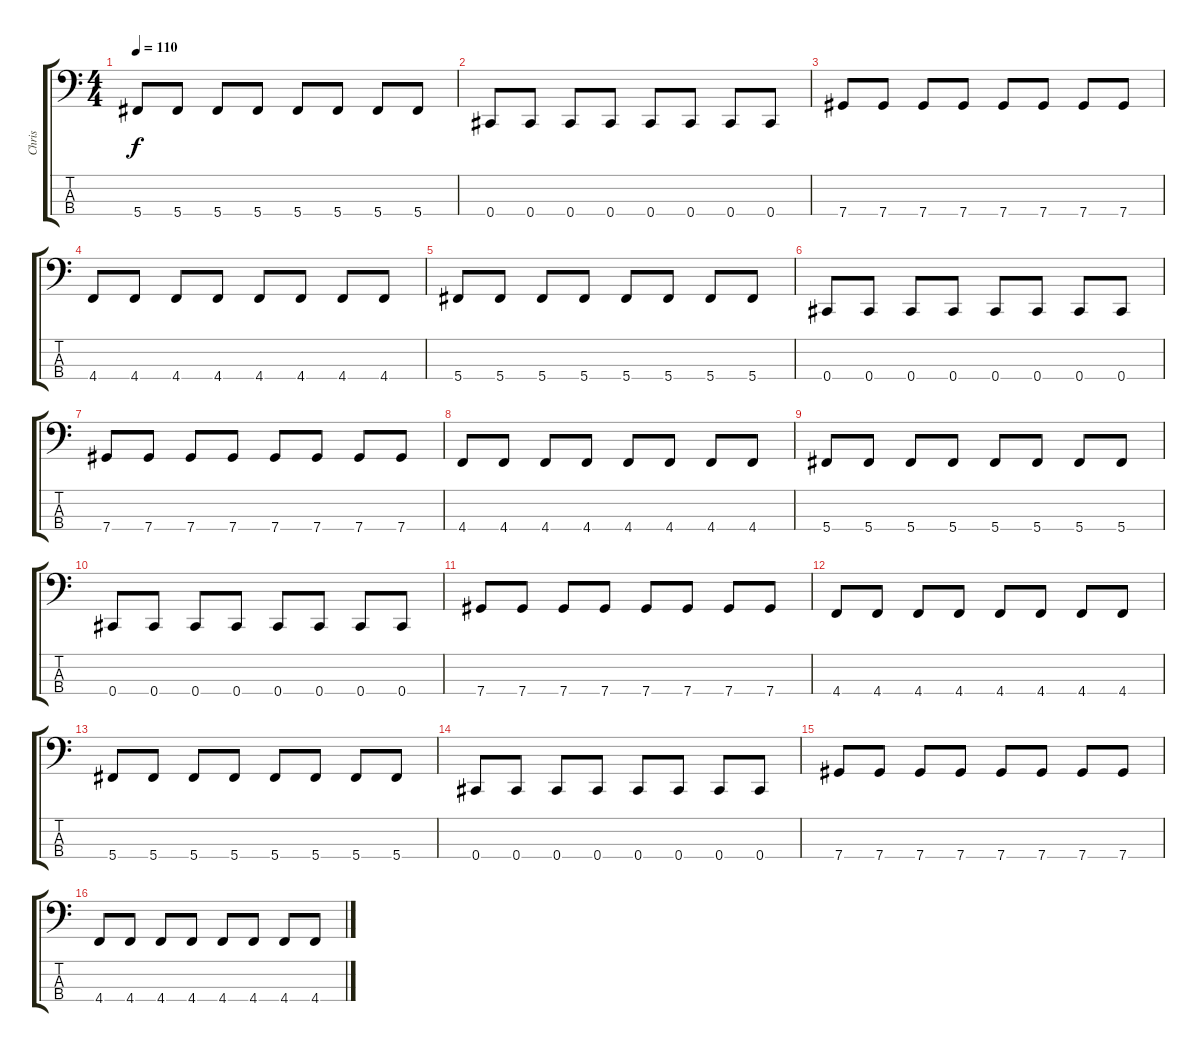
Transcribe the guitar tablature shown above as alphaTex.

\track ("Chris" "Chris") {instrument electricbasspick}
\staff {score tabs}
\tuning (Gb2 Db2 Ab1 Db1) {hide}
\ts (4 4)
\tempo 110
\clef f4
\ks c
5.4.8{dy f} 5.4.8 5.4.8 5.4.8 5.4.8 5.4.8 5.4.8 5.4.8 |
0.4.8 0.4.8 0.4.8 0.4.8 0.4.8 0.4.8 0.4.8 0.4.8 |
7.4.8 7.4.8 7.4.8 7.4.8 7.4.8 7.4.8 7.4.8 7.4.8 |
4.4.8 4.4.8 4.4.8 4.4.8 4.4.8 4.4.8 4.4.8 4.4.8 |
5.4.8 5.4.8 5.4.8 5.4.8 5.4.8 5.4.8 5.4.8 5.4.8 |
0.4.8 0.4.8 0.4.8 0.4.8 0.4.8 0.4.8 0.4.8 0.4.8 |
7.4.8 7.4.8 7.4.8 7.4.8 7.4.8 7.4.8 7.4.8 7.4.8 |
4.4.8 4.4.8 4.4.8 4.4.8 4.4.8 4.4.8 4.4.8 4.4.8 |
5.4.8 5.4.8 5.4.8 5.4.8 5.4.8 5.4.8 5.4.8 5.4.8 |
0.4.8 0.4.8 0.4.8 0.4.8 0.4.8 0.4.8 0.4.8 0.4.8 |
7.4.8 7.4.8 7.4.8 7.4.8 7.4.8 7.4.8 7.4.8 7.4.8 |
4.4.8 4.4.8 4.4.8 4.4.8 4.4.8 4.4.8 4.4.8 4.4.8 |
5.4.8 5.4.8 5.4.8 5.4.8 5.4.8 5.4.8 5.4.8 5.4.8 |
0.4.8 0.4.8 0.4.8 0.4.8 0.4.8 0.4.8 0.4.8 0.4.8 |
7.4.8 7.4.8 7.4.8 7.4.8 7.4.8 7.4.8 7.4.8 7.4.8 |
4.4.8 4.4.8 4.4.8 4.4.8 4.4.8 4.4.8 4.4.8 4.4.8
